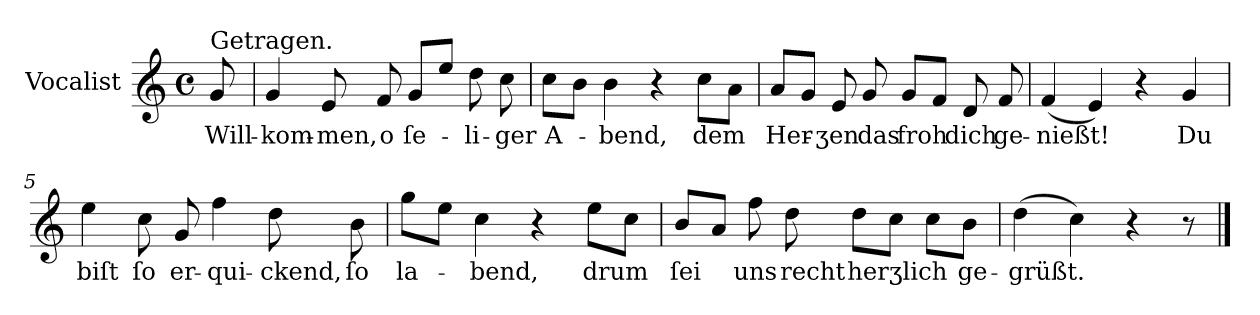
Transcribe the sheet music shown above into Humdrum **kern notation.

**kern	**text
*part1	*part1
*staff1	*staff1
*I"Vocalist	*
*clefG2	*
*k[]	*
*C:	*
*M4/4	*
*met(c)	*
=	=
!LO:TX:a:t=Getragen.	!
8g	Will-
=1	=1
4g	-kom-
8e	-men,
8f	o
8g/L	ſe-
8eeJ	.
8dd	-li-
8cc	-ger
=2	=2
8ccL	A-
8bJ	.
4b	-bend,
4r	.
8ccL	dem
8aJ	.
=3	=3
8aL	Her-
8gJ	.
8e	-ʒen
8g	das
8gL	froh
8fJ	.
8d	dich
8f	ge-
=4	=4
(4f	-nießt!
4e)	.
4r	.
4g	Du
=5	=5
4ee	biſt
8cc	ſo
8g	er-
4ff	-qui-
8dd	-ckend,
8b	ſo
=6	=6
8ggL	la-
8eeJ	.
4cc	-bend,
4r	.
8eeL	drum
8ccJ	.
=7	=7
8bL	ſei
8aJ	.
8ff	uns
8dd	recht
8ddL	herʒlich
8ccJ	.
8ccL	.
8bJ	ge-
=8	=8
(4dd	-grüßt.
4cc)	.
4r	.
8r	.
==	==
*-	*-
